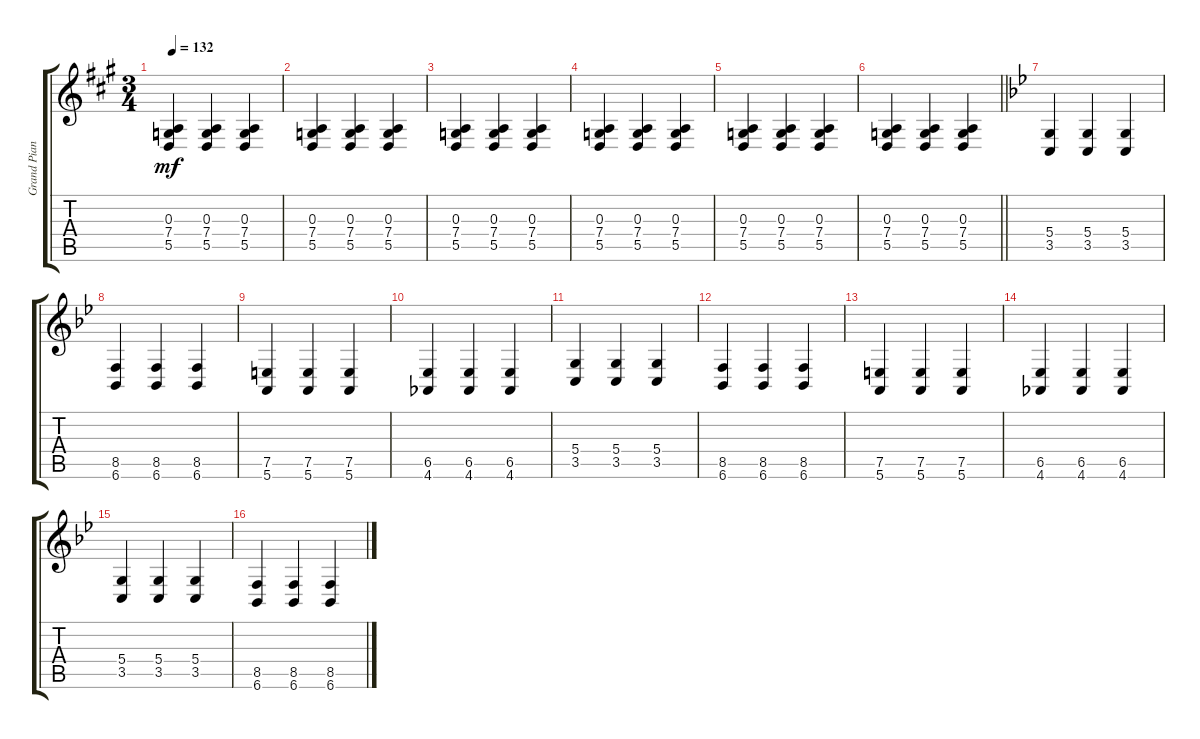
\track ("Grand Piano Left Hand" "Grand Pian") {instrument acousticgrandpiano}
\staff {score tabs}
\tuning (E4 B3 G3 D3 A2 E2) {hide}
\ts (3 4)
\tempo 132
\clef g2
\ks a
(0.3 7.4 5.5).4{dy mf} (0.3 7.4 5.5).4 (0.3 7.4 5.5).4 |
(0.3 7.4 5.5).4 (0.3 7.4 5.5).4 (0.3 7.4 5.5).4 |
(0.3 7.4 5.5).4 (0.3 7.4 5.5).4 (0.3 7.4 5.5).4 |
(0.3 7.4 5.5).4 (0.3 7.4 5.5).4 (0.3 7.4 5.5).4 |
(0.3 7.4 5.5).4 (0.3 7.4 5.5).4 (0.3 7.4 5.5).4 |
\barLineRight lightlight
(0.3 7.4 5.5).4 (0.3 7.4 5.5).4 (0.3 7.4 5.5).4 |
\ks bb
(5.4 3.5).4 (5.4 3.5).4 (5.4 3.5).4 |
(8.5 6.6).4 (8.5 6.6).4 (8.5 6.6).4 |
(7.5 5.6).4 (7.5 5.6).4 (7.5 5.6).4 |
(6.5 4.6).4 (6.5 4.6).4 (6.5 4.6).4 |
(5.4 3.5).4 (5.4 3.5).4 (5.4 3.5).4 |
(8.5 6.6).4 (8.5 6.6).4 (8.5 6.6).4 |
(7.5 5.6).4 (7.5 5.6).4 (7.5 5.6).4 |
(6.5 4.6).4 (6.5 4.6).4 (6.5 4.6).4 |
(5.4 3.5).4 (5.4 3.5).4 (5.4 3.5).4 |
(8.5 6.6).4 (8.5 6.6).4 (8.5 6.6).4
